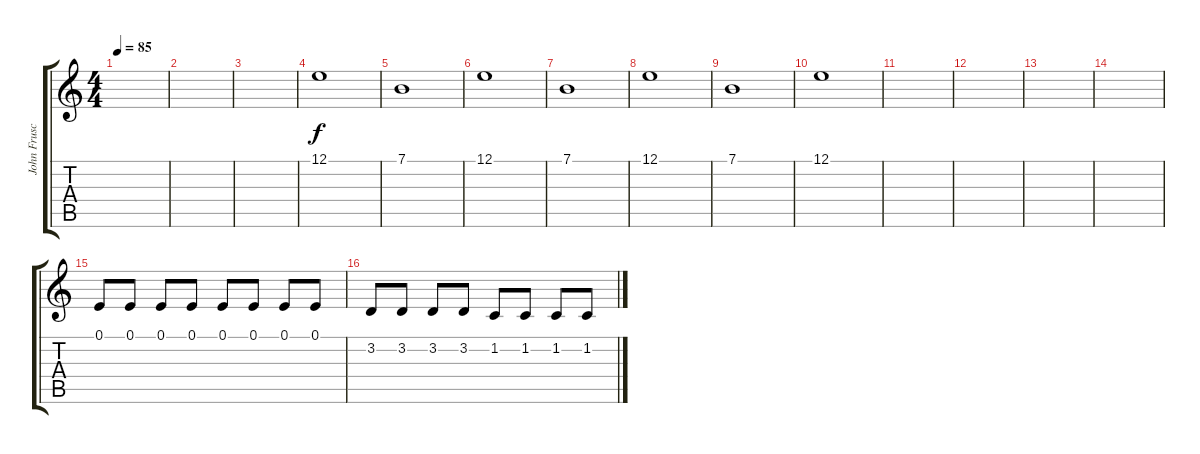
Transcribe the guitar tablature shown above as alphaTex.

\track ("John Frusciante - Rythem Vocal" "John Frusc") {instrument synthstrings2}
\staff {score tabs}
\tuning (E4 B3 G3 D3 A2 E2) {hide}
\ts (4 4)
\tempo 85
\clef g2
\ks c
|
|
|
12.1.1 |
7.1.1 |
12.1.1 |
7.1.1 |
12.1.1 |
7.1.1 |
12.1.1 |
|
|
|
|
0.1.8 0.1.8 0.1.8 0.1.8 0.1.8 0.1.8 0.1.8 0.1.8 |
3.2.8 3.2.8 3.2.8 3.2.8 1.2.8 1.2.8 1.2.8 1.2.8
